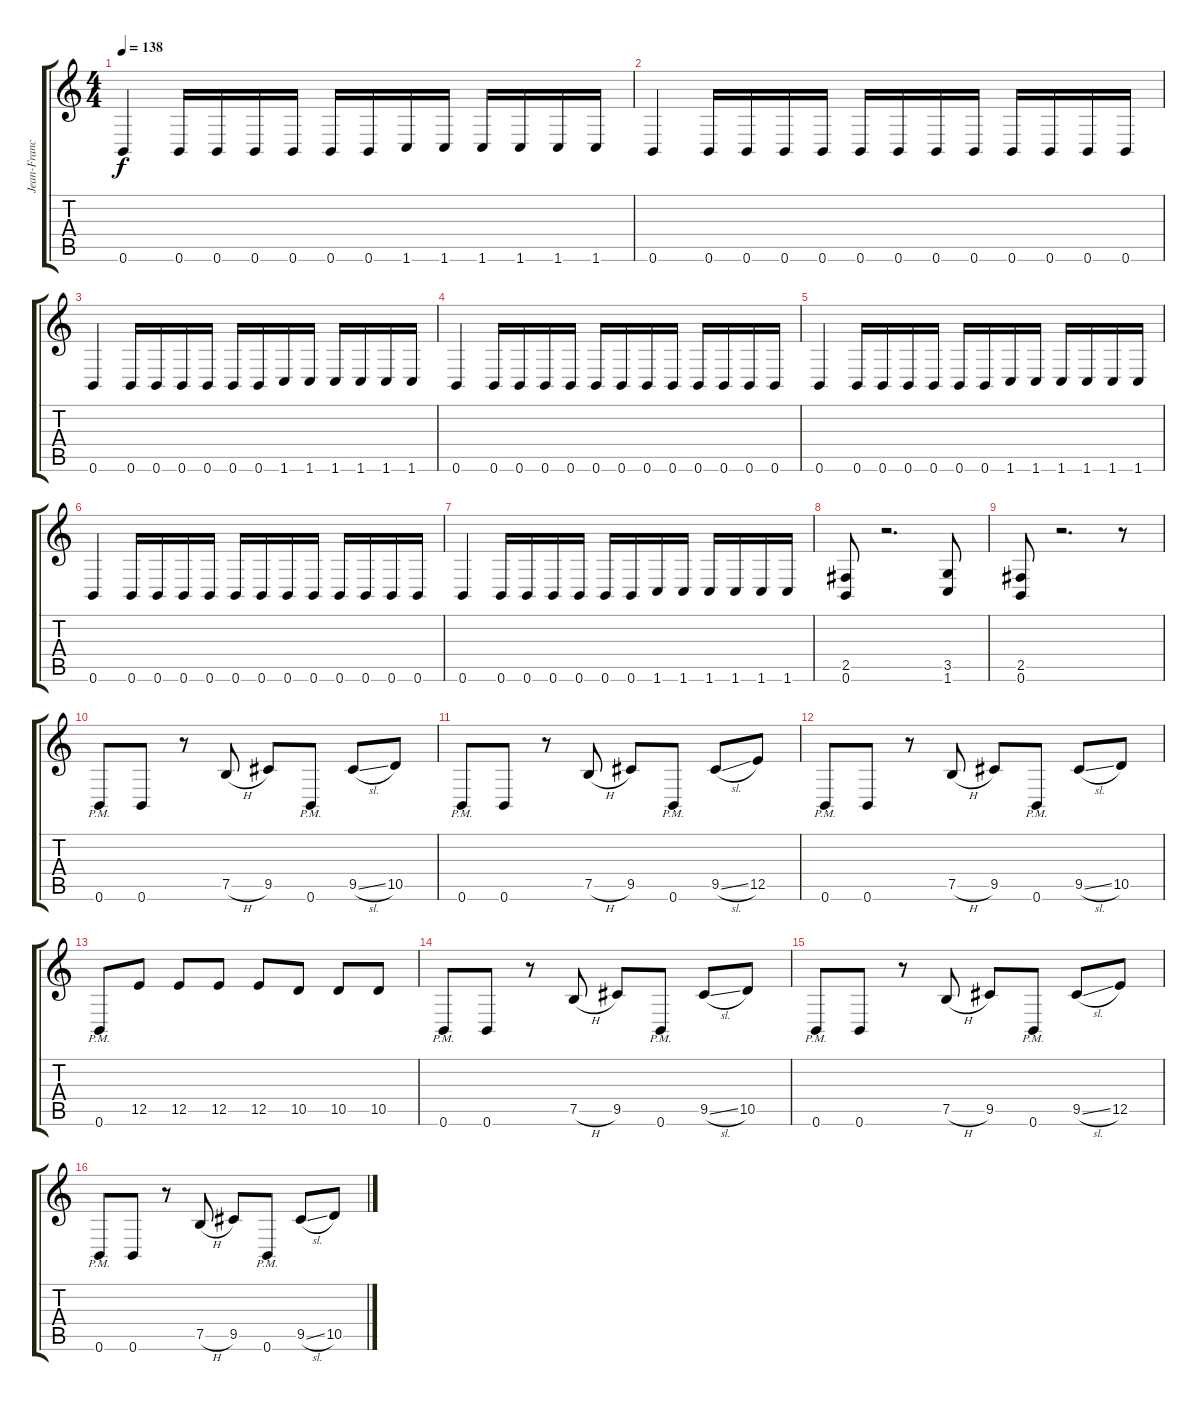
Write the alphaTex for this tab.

\track ("Jean-Francois Dagenals (Rhythm)" "Jean-Franc") {instrument distortionguitar}
\staff {score tabs}
\tuning (B3 Gb3 D3 A2 E2 B1) {hide}
\ts (4 4)
\tempo 138
\clef g2
\ks c
0.6.4{dy f} 0.6.16 0.6.16 0.6.16 0.6.16 0.6.16 0.6.16 1.6.16 1.6.16 1.6.16 1.6.16 1.6.16 1.6.16 |
0.6.4 0.6.16 0.6.16 0.6.16 0.6.16 0.6.16 0.6.16 0.6.16 0.6.16 0.6.16 0.6.16 0.6.16 0.6.16 |
0.6.4 0.6.16 0.6.16 0.6.16 0.6.16 0.6.16 0.6.16 1.6.16 1.6.16 1.6.16 1.6.16 1.6.16 1.6.16 |
0.6.4 0.6.16 0.6.16 0.6.16 0.6.16 0.6.16 0.6.16 0.6.16 0.6.16 0.6.16 0.6.16 0.6.16 0.6.16 |
0.6.4 0.6.16 0.6.16 0.6.16 0.6.16 0.6.16 0.6.16 1.6.16 1.6.16 1.6.16 1.6.16 1.6.16 1.6.16 |
0.6.4 0.6.16 0.6.16 0.6.16 0.6.16 0.6.16 0.6.16 0.6.16 0.6.16 0.6.16 0.6.16 0.6.16 0.6.16 |
0.6.4 0.6.16 0.6.16 0.6.16 0.6.16 0.6.16 0.6.16 1.6.16 1.6.16 1.6.16 1.6.16 1.6.16 1.6.16 |
(2.5 0.6).8 r.2{d} (3.5 1.6).8 |
(2.5 0.6).8 r.2{d} r.8 |
0.6{pm}.8 0.6.8 r.8 7.5{h}.8 9.5.8 0.6{pm}.8 9.5{sl}.8 10.5.8 |
0.6{pm}.8 0.6.8 r.8 7.5{h}.8 9.5.8 0.6{pm}.8 9.5{sl}.8 12.5.8 |
0.6{pm}.8 0.6.8 r.8 7.5{h}.8 9.5.8 0.6{pm}.8 9.5{sl}.8 10.5.8 |
0.6{pm}.8 12.5.8 12.5.8 12.5.8 12.5.8 10.5.8 10.5.8 10.5.8 |
0.6{pm}.8 0.6.8 r.8 7.5{h}.8 9.5.8 0.6{pm}.8 9.5{sl}.8 10.5.8 |
0.6{pm}.8 0.6.8 r.8 7.5{h}.8 9.5.8 0.6{pm}.8 9.5{sl}.8 12.5.8 |
0.6{pm}.8 0.6.8 r.8 7.5{h}.8 9.5.8 0.6{pm}.8 9.5{sl}.8 10.5.8
